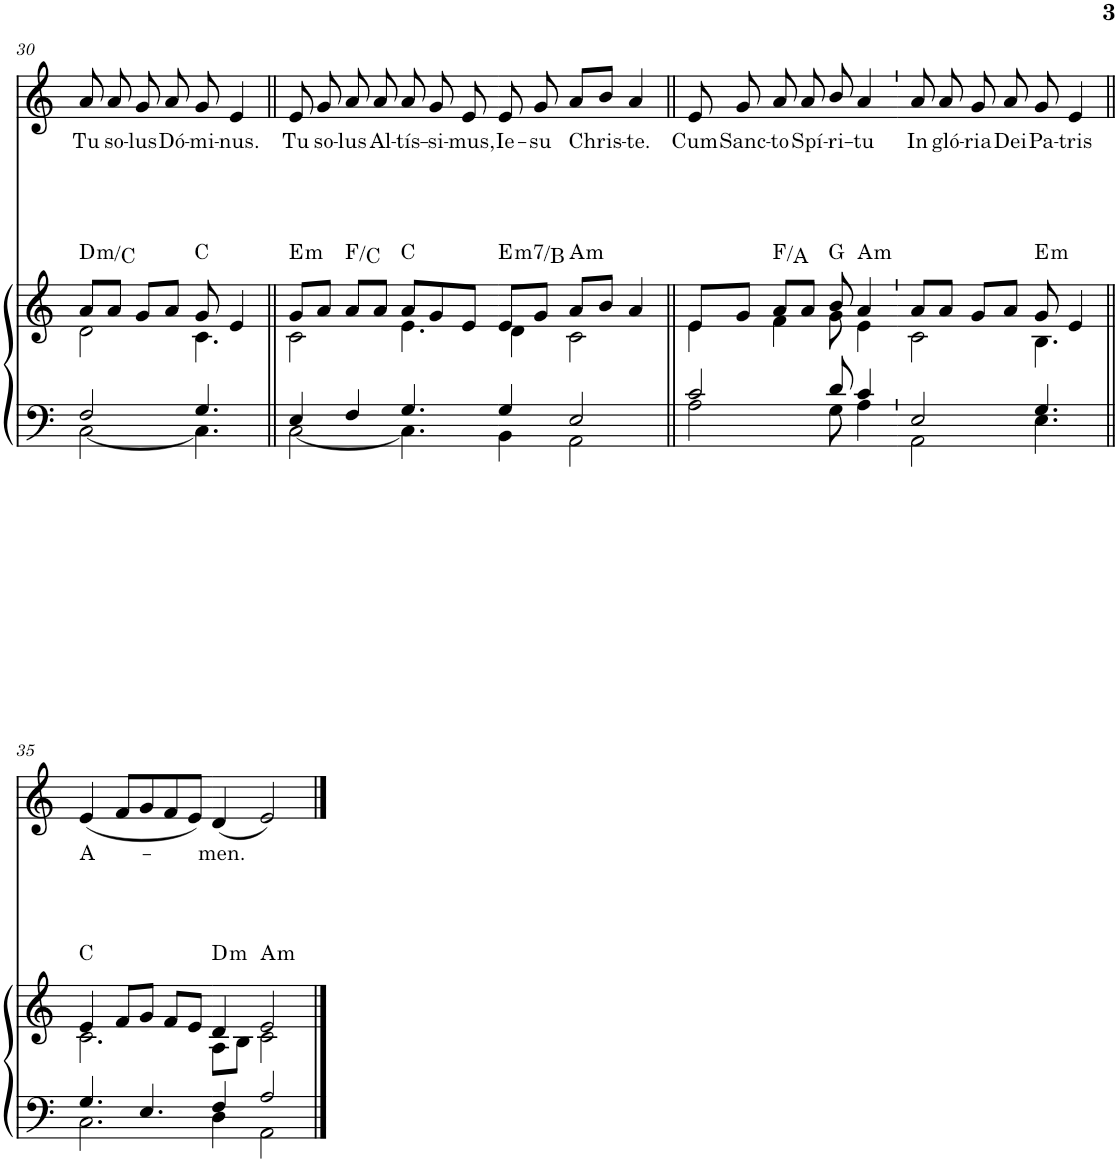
**kern	**kern	**harte	**kern	**text
*part2	*part2	*part2	*part1	*part1
*staff3	*staff2	*	*staff1	*staff1
*I"Órgano	*	*	*I"Mujeres	*
!!LO:PB:g=z
*clefF4	*clefG2	*	*clefG2	*
*k[]	*k[]	*	*k[]	*
*M4/4	*M4/4	*	*M4/4	*
=30	=30	=30	=30	=30
*^	*^	*	*	*
!	!	!	!	!LO:H:kt=m	!	!LO:LY:b
2F/	[2C\	8a/L	2d\	D:min/b7	8a/	Tu
!	!	!	!	!	!	!LO:LY:b
.	.	8a/J	.	.	8a/	so-
!	!	!	!	!	!	!LO:LY:b
.	.	8g/L	.	.	8g/	-lus
!	!	!	!	!	!	!LO:LY:b
.	.	8a/J	.	.	8a/	Dó-
!	!	!	!	!	!	!LO:LY:b
4.G/	4.C\]	8g/	4.c\	C:maj	8g/	-mi-
!	!	!	!	!	!	!LO:LY:b
.	.	4e/	.	.	4e/	-nus.
=31||	=31||	=31||	=31||	=31||	=31||	=31||
!	!	!	!	!LO:H:kt=m	!	!LO:LY:b
4E/	[2C\	8g/L	2c\	E:min	8e/	Tu
!	!	!	!	!	!	!LO:LY:b
.	.	8a/J	.	.	8g/	so-
!	!	!	!	!	!	!LO:LY:b
4F/	.	8a/L	.	F:maj/5	8a/	-lus
!	!	!	!	!	!	!LO:LY:b
.	.	8a/J	.	.	8a/	Al-
!	!	!	!	!	!	!LO:LY:b
4.G/	4.C\]	8a/L	4.e\	C:maj	8a/	-tís-
!	!	!	!	!	!	!LO:LY:b
.	.	8g/	.	.	8g/	-si-
!	!	!	!	!	!	!LO:LY:b
.	.	8e/J	.	.	8e/	-mus,
=32-	=32-	=32-	=32-	=32-	=32-	=32-
!	!	!	!	!LO:H:kt=m7	!	!LO:LY:b
4G/	4BB\	8e/L	4d\	E:min7/5	8e/	Ie-
!	!	!	!	!	!	!LO:LY:b
.	.	8g/J	.	.	8g/	-su
!	!	!	!	!LO:H:kt=m	!	!LO:LY:b
2E/	2AA\	8a/L	2c\	A:min	8a/L	Chris-
.	.	8b/J	.	.	8b/J	.
!	!	!	!	!	!	!LO:LY:b
.	.	4a/	.	.	4a/	-te.
=33||	=33||	=33||	=33||	=33||	=33||	=33||
!	!	!	!	!	!	!LO:LY:b
2c/	2A\	8e/L	4e\	.	8e/	Cum
!	!	!	!	!	!	!LO:LY:b
.	.	8g/J	.	.	8g/	Sanc-
!	!	!	!	!	!	!LO:LY:b
.	.	8a/L	4f\	F:maj/3	8a/	-to
!	!	!	!	!	!	!LO:LY:b
.	.	8a/J	.	.	8a/	Spí-
!	!	!	!	!	!	!LO:LY:b
8d/	8G\	8b/	8g\	G:maj	8b/	-ri-
!	!	!	!	!LO:H:kt=m	!	!LO:LY:b
4c/	4A\	4a/	4e\	A:min	4a/	-tu
=34`	=34`	=34`	=34`	=34`	=34`	=34`
!	!	!	!	!	!	!LO:LY:b
2E/	2AA\	8a/L	2c\	.	8a/	In
!	!	!	!	!	!	!LO:LY:b
.	.	8a/J	.	.	8a/	gló-
!	!	!	!	!	!	!LO:LY:b
.	.	8g/L	.	.	8g/	-ria
!	!	!	!	!	!	!LO:LY:b
.	.	8a/J	.	.	8a/	Dei
!	!	!	!	!LO:H:kt=m	!	!LO:LY:b
4.G/	4.E\	8g/	4.B\	E:min	8g/	Pa-
!	!	!	!	!	!	!LO:LY:b
.	.	4e/	.	.	4e/	-tris
!!LO:LB:g=z
=35||	=35||	=35||	=35||	=35||	=35||	=35||
!	!	!	!	!	!	!LO:LY:b
4.G/	2.C\	4e/	2.c\	C:maj	(4e/	A-
.	.	8f/L	.	.	8f/L	.
4.E/	.	8g/J	.	.	8g/	.
.	.	8f/L	.	.	8f/	.
.	.	8e/J	.	.	8e/J)	.
=36-	=36-	=36-	=36-	=36-	=36-	=36-
!	!	!	!	!LO:H:kt=m	!	!LO:LY:b
4F/	4D\	4d/	8A\L	D:min	(4d/	-men.
.	.	.	8B\J	.	.	.
!	!	!	!	!LO:H:kt=m	!	!
2A/	2AA\	2e/	2c\	A:min	2e/)	.
*v	*v	*	*	*	*	*
*	*v	*v	*	*	*
==	==	==	==	==
*-	*-	*-	*-	*-
